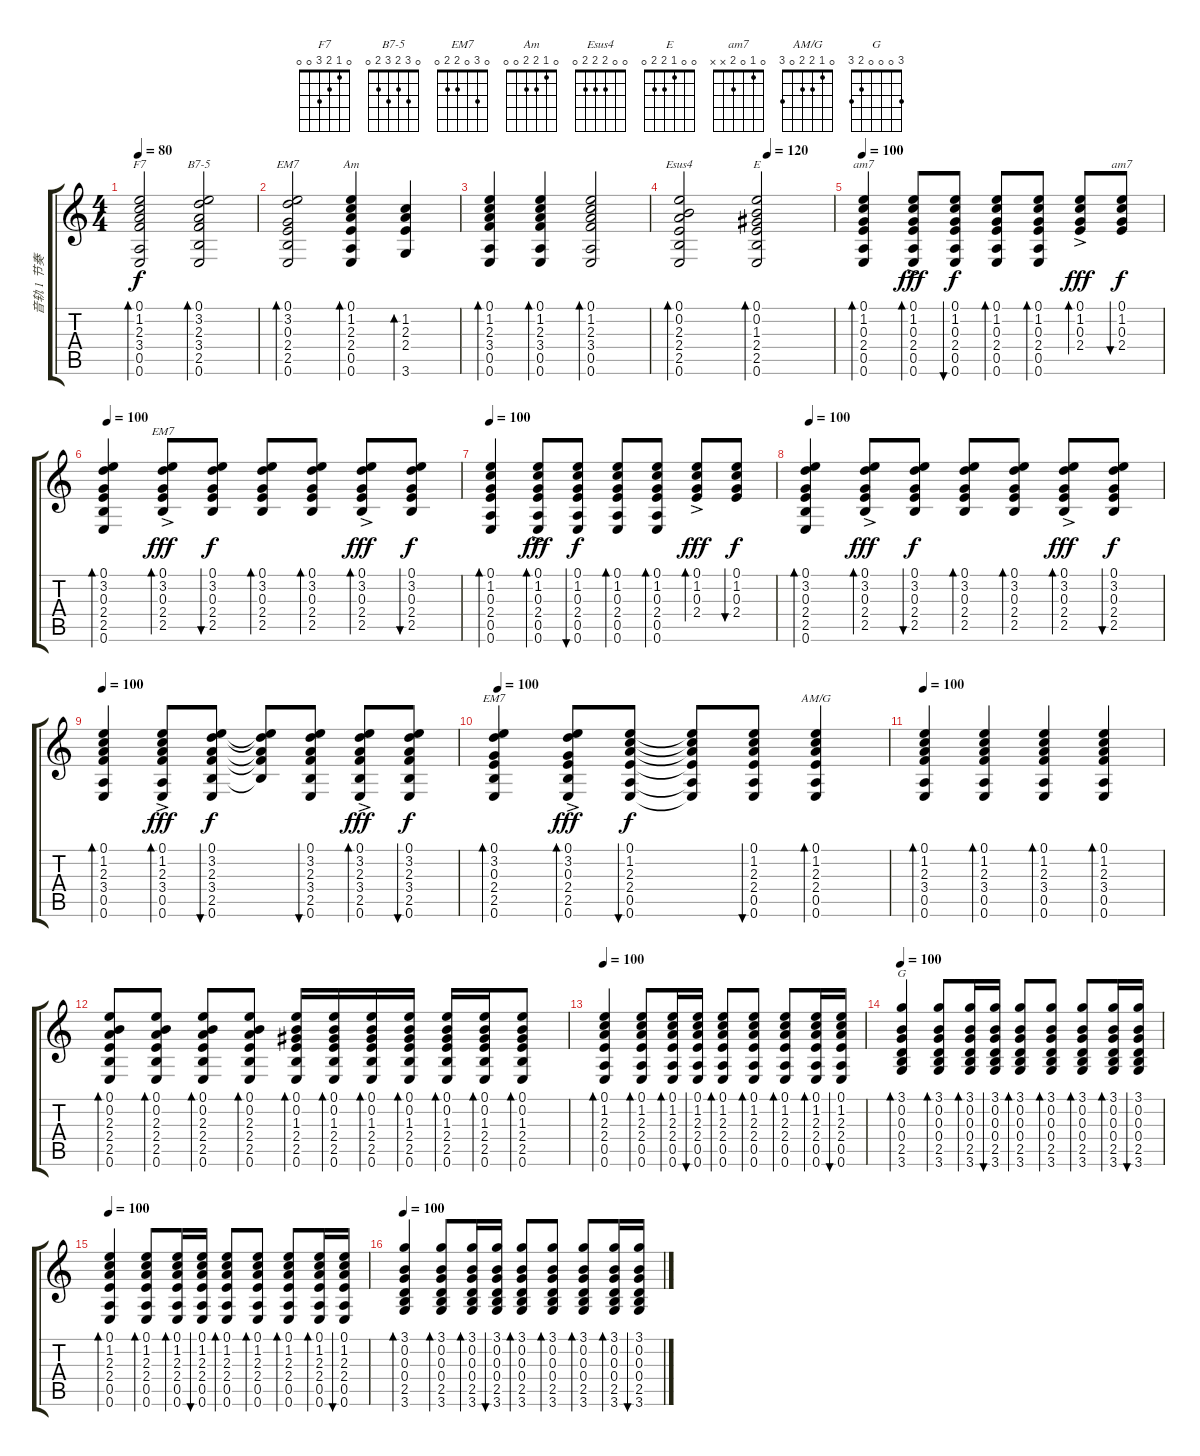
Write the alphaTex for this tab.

\track ("音轨 1 节奏" "音轨 1 节奏") {instrument acousticguitarnylon}
\staff {score tabs}
\tuning (E4 B3 G3 D3 A2 E2) {hide}
\chord ("F7" 0 1 2 3 0 0)
\chord ("B7-5" 0 3 2 3 2 0)
\chord ("em7" 0 3 0 2 2 0)
\chord ("Am" 0 1 2 2 0 0)
\chord ("Esus4" 0 0 2 2 2 0)
\chord ("E" 0 0 1 2 2 0)
\chord ("Am7" 0 1 0 2 0 0)
\chord ("am7" 0 1 0 2 x x)
\chord ("em7" 0 3 0 2 2 x)
\chord ("EM7" 0 3 0 2 2 0)
\chord ("AM/G" 0 1 2 2 0 3)
\chord ("G" 3 0 0 0 2 3)
\ts (4 4)
\tempo 80
\clef g2
\ks c
(0.1 1.2 2.3 3.4 0.5 0.6).2{bd 60 ch "F7" dy f} (0.1 3.2 2.3 3.4 2.5 0.6).2{bd 480 ch "B7-5"} |
(0.1 3.2 0.3 2.4 2.5 0.6).2{bd 480 ch "em7"} (0.1 1.2 2.3 2.4 0.5 0.6).4{bd 480 ch "Am"} (1.2 2.3 2.4 3.6).4{bd 480} |
(0.1 1.2 2.3 3.4 0.5 0.6).4{bd 60} (0.1 1.2 2.3 3.4 0.5 0.6).4{bd 60} (0.1 1.2 2.3 3.4 0.5 0.6).2{bd 60} |
\tempo (120 0.5625)
(0.1 0.2 2.3 2.4 2.5 0.6).2{bd 480 ch "Esus4"} (0.1 0.2 1.3 2.4 2.5 0.6).2{bd 480 ch "E"} |
\tempo 100
(0.1 1.2 0.3 2.4 0.5 0.6).4{bd 30 ch "Am7"} (0.1 1.2 0.3{ac} 2.4 0.5 0.6).8{bd 30 dy fff} (0.1 1.2 0.3 2.4 0.5 0.6).8{bu 30 dy f} (0.1 1.2 0.3 2.4 0.5 0.6).8{bd 30} (0.1 1.2 0.3 2.4 0.5 0.6).8{bd 30} (0.1 1.2 0.3 2.4{ac}).8{bd 30 dy fff} (0.1 1.2 0.3 2.4).8{bu 30 ch "am7" dy f} |
\tempo 100
(0.1 3.2 0.3 2.4 2.5 0.6).4{bd 30} (0.1 3.2 0.3 2.4{ac} 2.5).8{bd 30 ch "em7" dy fff} (0.1 3.2 0.3 2.4 2.5).8{bu 30 dy f} (0.1 3.2 0.3 2.4 2.5).8{bd 30} (0.1 3.2 0.3 2.4 2.5).8{bd 30} (0.1 3.2 0.3{ac} 2.4 2.5).8{bd 30 dy fff} (0.1 3.2 0.3 2.4 2.5).8{bu 30 dy f} |
\tempo 100
(0.1 1.2 0.3 2.4 0.5 0.6).4{bd 30} (0.1 1.2 0.3 2.4{ac} 0.5 0.6).8{bd 30 dy fff} (0.1 1.2 0.3 2.4 0.5 0.6).8{bu 30 dy f} (0.1 1.2 0.3 2.4 0.5 0.6).8{bd 30} (0.1 1.2 0.3 2.4 0.5 0.6).8{bd 30} (0.1 1.2 0.3 2.4{ac}).8{bd 30 dy fff} (0.1 1.2 0.3 2.4).8{bu 30 dy f} |
\tempo 100
(0.1 3.2 0.3 2.4 2.5 0.6).4{bd 30} (0.1 3.2 0.3 2.4{ac} 2.5).8{bd 30 dy fff} (0.1 3.2 0.3 2.4 2.5).8{bu 30 dy f} (0.1 3.2 0.3 2.4 2.5).8{bd 30} (0.1 3.2 0.3 2.4 2.5).8{bd 30} (0.1 3.2 0.3 2.4{ac} 2.5).8{bd 30 dy fff} (0.1 3.2 0.3 2.4 2.5).8{bu 30 dy f} |
\tempo 100
(0.1 1.2 2.3 3.4 0.5 0.6).4{bd 30} (0.1 1.2 2.3{ac} 3.4 0.5 0.6).8{bd 30 dy fff} (0.1 3.2 2.3 3.4 2.5 0.6).8{bu 30 dy f} (0.1{t} 3.2{t} 2.3{t} 3.4{t} 2.5{t}).8 (0.1 3.2 2.3 3.4 2.5 0.6).8{bu 30} (0.1 3.2 2.3 3.4{ac} 2.5 0.6).8{bd 30 dy fff} (0.1 3.2 2.3 3.4 2.5 0.6).8{bu 30 dy f} |
\tempo 100
(0.1 3.2 0.3 2.4 2.5 0.6).4{bd 30 ch "EM7"} (0.1 3.2 0.3 2.4 2.5{ac} 0.6).8{bd 30 dy fff} (0.1 1.2 2.3 2.4 0.5 0.6).8{bu 30 dy f} (0.1{t} 1.2{t} 2.3{t} 2.4{t} 0.5{t} 0.6{t}).8 (0.1 1.2 2.3 2.4 0.5 0.6).8{bu 30} (0.1 1.2 2.3 2.4 0.5 0.6).4{bd 30 ch "AM/G"} |
\tempo 100
(0.1 1.2 2.3 3.4 0.5 0.6).4{bd 30} (0.1 1.2 2.3 3.4 0.5 0.6).4{bd 30} (0.1 1.2 2.3 3.4 0.5 0.6).4{bd 60} (0.1 1.2 2.3 3.4 0.5 0.6).4{bd 60} |
(0.1 0.2 2.3 2.4 2.5 0.6).8{bd 30} (0.1 0.2 2.3 2.4 2.5 0.6).8{bd 30} (0.1 0.2 2.3 2.4 2.5 0.6).8{bd 30} (0.1 0.2 2.3 2.4 2.5 0.6).8{bd 30} (0.1 0.2 1.3 2.4 2.5 0.6).16{bd 30} (0.1 0.2 1.3 2.4 2.5 0.6).16{bd 30} (0.1 0.2 1.3 2.4 2.5 0.6).16{bd 30} (0.1 0.2 1.3 2.4 2.5 0.6).16{bd 30} (0.1 0.2 1.3 2.4 2.5 0.6).16{bd 30} (0.1 0.2 1.3 2.4 2.5 0.6).16{bd 30} (0.1 0.2 1.3 2.4 2.5 0.6).8{bd 30} |
\tempo 100
(0.1 1.2 2.3 2.4 0.5 0.6).4{bd 30} (0.1 1.2 2.3 2.4 0.5 0.6).8{bd 30} (0.1 1.2 2.3 2.4 0.5 0.6).16{bd 30} (0.1 1.2 2.3 2.4 0.5 0.6).16{bu 30} (0.1 1.2 2.3 2.4 0.5 0.6).8{bd 30} (0.1 1.2 2.3 2.4 0.5 0.6).8{bd 30} (0.1 1.2 2.3 2.4 0.5 0.6).8{bd 30} (0.1 1.2 2.3 2.4 0.5 0.6).16{bd 30} (0.1 1.2 2.3 2.4 0.5 0.6).16{bu 30} |
\tempo 100
(3.1 0.2 0.3 0.4 2.5 3.6).4{bd 30 ch "G"} (3.1 0.2 0.3 0.4 2.5 3.6).8{bd 30} (3.1 0.2 0.3 0.4 2.5 3.6).16{bd 30} (3.1 0.2 0.3 0.4 2.5 3.6).16{bu 30} (3.1 0.2 0.3 0.4 2.5 3.6).8{bd 30} (3.1 0.2 0.3 0.4 2.5 3.6).8{bd 30} (3.1 0.2 0.3 0.4 2.5 3.6).8{bd 30} (3.1 0.2 0.3 0.4 2.5 3.6).16{bd 30} (3.1 0.2 0.3 0.4 2.5 3.6).16{bu 30} |
\tempo 100
(0.1 1.2 2.3 2.4 0.5 0.6).4{bd 30} (0.1 1.2 2.3 2.4 0.5 0.6).8{bd 30} (0.1 1.2 2.3 2.4 0.5 0.6).16{bd 30} (0.1 1.2 2.3 2.4 0.5 0.6).16{bu 30} (0.1 1.2 2.3 2.4 0.5 0.6).8{bd 30} (0.1 1.2 2.3 2.4 0.5 0.6).8{bd 30} (0.1 1.2 2.3 2.4 0.5 0.6).8{bd 30} (0.1 1.2 2.3 2.4 0.5 0.6).16{bd 30} (0.1 1.2 2.3 2.4 0.5 0.6).16{bu 30} |
\tempo 100
(3.1 0.2 0.3 0.4 2.5 3.6).4{bd 30} (3.1 0.2 0.3 0.4 2.5 3.6).8{bd 30} (3.1 0.2 0.3 0.4 2.5 3.6).16{bd 30} (3.1 0.2 0.3 0.4 2.5 3.6).16{bu 30} (3.1 0.2 0.3 0.4 2.5 3.6).8{bd 30} (3.1 0.2 0.3 0.4 2.5 3.6).8{bd 30} (3.1 0.2 0.3 0.4 2.5 3.6).8{bd 30} (3.1 0.2 0.3 0.4 2.5 3.6).16{bd 30} (3.1 0.2 0.3 0.4 2.5 3.6).16{bu 30}
